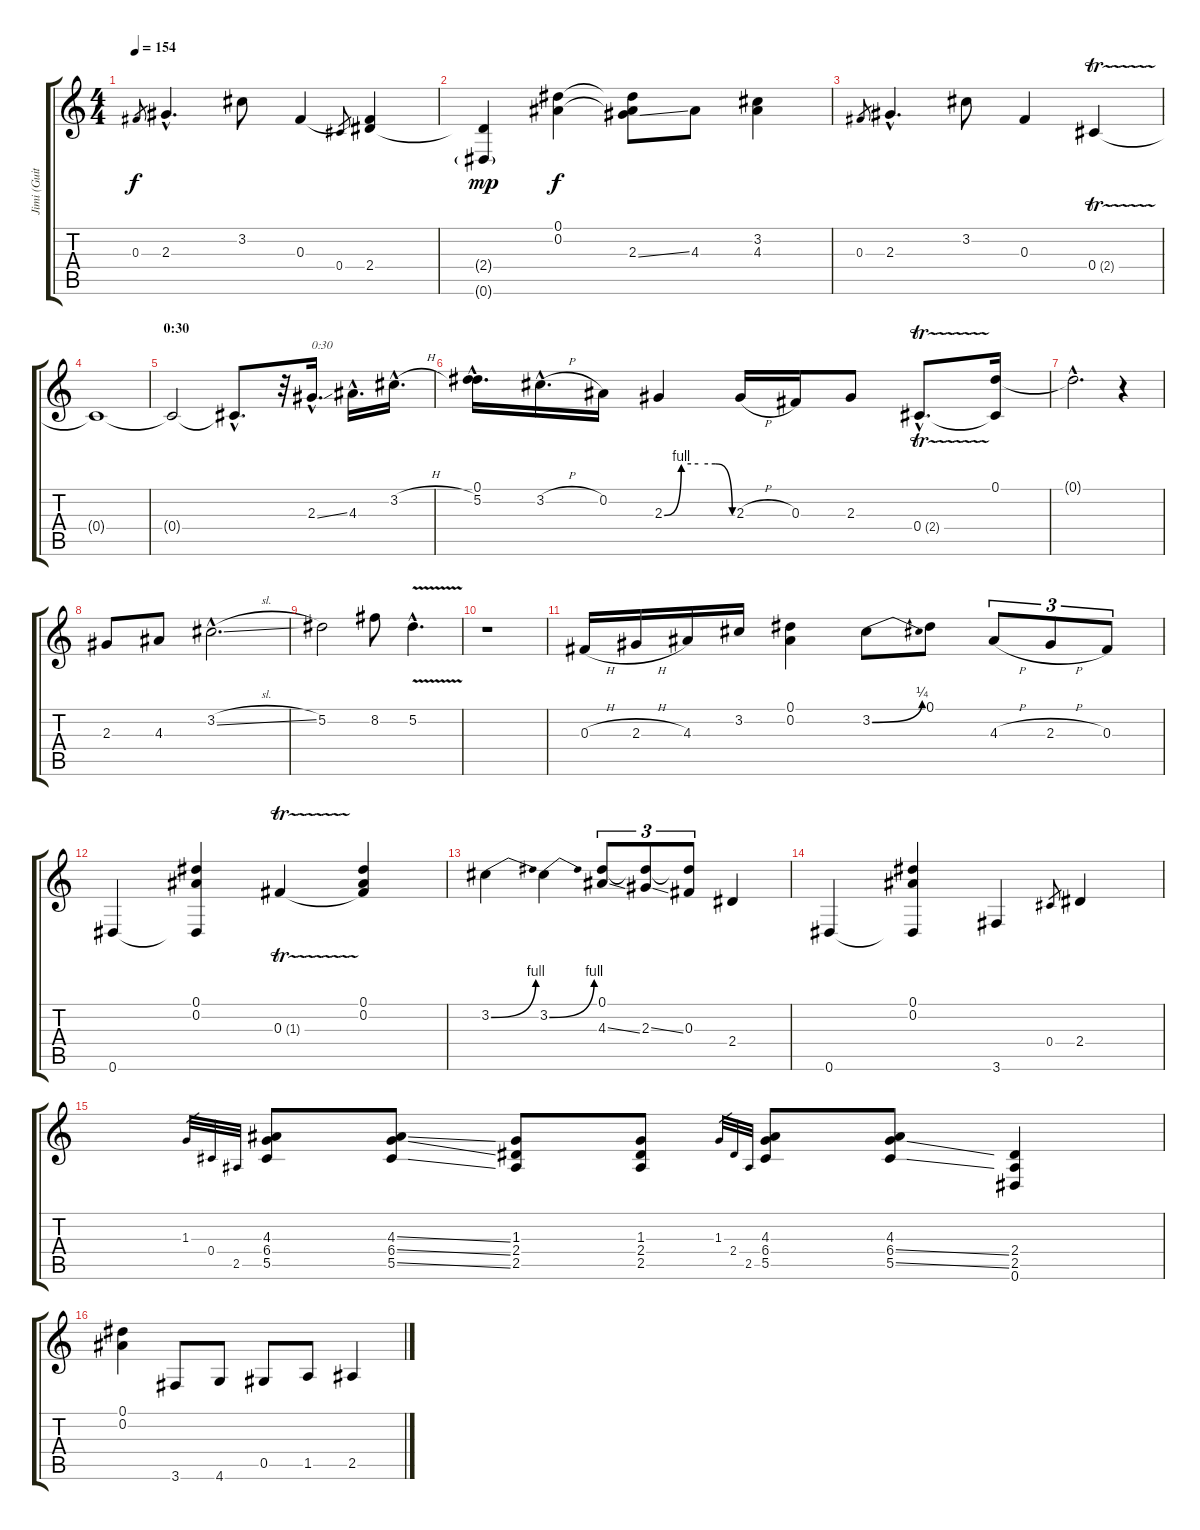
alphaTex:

\track ("Jimi (Guitar)" "Jimi (Guit") {instrument overdrivenguitar}
\staff {score tabs}
\tuning (Eb4 Bb3 Gb3 Db3 Ab2 Eb2) {hide}
\ts (4 4)
\tempo 154
\clef g2
\ks c
0.3.8{gr dy f} 2.3{hac}.4{d} 3.2.8 0.3.4 0.4.8{gr} (0.3{t} 2.4).4 |
(2.4{t} 0.6{g}).4{dy mp} (0.1 0.2).4{dy f} (0.1{t} 0.2{t} 2.3{ss}).8 4.3.8 (3.2 4.3).4 |
0.3.8{gr} 2.3{hac}.4{d} 3.2.8 0.3.4 0.4{tr (2 16)}.4 |
0.4{t}.1 |
\section ("" "0:30")
0.4{t}.2 0.4{hac t}.8{d} r.32 2.3{ss hac}.16{d txt "0:30"} 4.3{hac}.16{d} 3.2{h hac}.16{d} |
(0.1{hac} 5.2{hac}).16{d} 3.2{h hac}.16{d} 0.2.16 2.3{be (custom 0 0 15 4 30 4 45 4 60 0)}.4 2.3{h}.16 0.3.16 2.3.8 0.4{tr (2 16) hac}.8{d} (0.1 0.4{t}).16 |
0.1{hac t}.2{d} r.4 |
2.3.8 4.3.8 3.2{sl hac}.2{d} |
5.2.2 8.2.8 5.2{v hac}.4{d} |
r.1 |
0.3{h}.16 2.3{h}.16 4.3.16 3.2.16 (0.1 0.2).4 3.2{be (bend 0 0 60 1)}.8 0.1.8 4.3{h}.8{tu (3 2)} 2.3{h}.8{tu (3 2)} 0.3.8{tu (3 2)} |
0.6.4 (0.1 0.2 0.6{t}).4 0.3{tr (1 16)}.4 (0.1 0.2 0.3{t}).4 |
3.2{be (bend 0 0 60 4)}.4 3.2{be (bend 0 0 60 4)}.4 (0.1 4.3{ss}).8{tu (3 2)} (0.1{t} 2.3{ss}).8{tu (3 2)} (0.1{t} 0.3).8{tu (3 2)} 2.4.4 |
0.6.4 (0.1 0.2 0.6{t}).4 3.6.4 0.4.8{gr} 2.4.4 |
1.3.32{gr} 0.4.32{gr} 2.5.32{gr} (4.3 6.4 5.5).8 (4.3{ss} 6.4{ss} 5.5{ss}).8 (1.3 2.4 2.5).8 (1.3 2.4 2.5).8 1.3.32{gr} 2.4.32{gr} 2.5.32{gr} (4.3 6.4 5.5).8 (4.3 6.4{ss} 5.5{ss}).8 (2.4 2.5 0.6).4 |
(0.1 0.2).4 3.6.8 4.6.8 0.5.8 1.5.8 2.5.4
